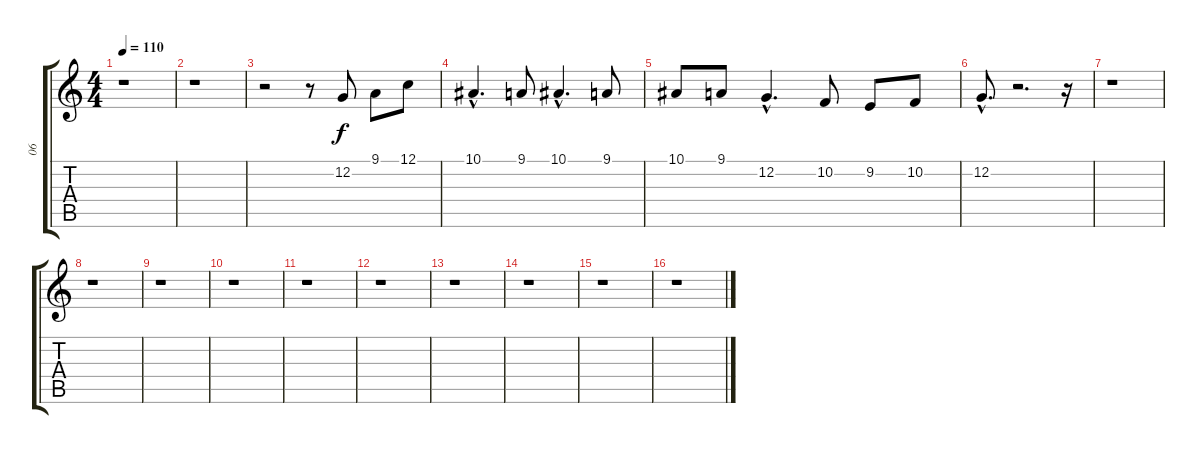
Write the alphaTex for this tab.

\track ("06" "06") {instrument frenchhorn}
\staff {score tabs}
\tuning (C4 G3 Eb3 Bb2 F2 C2) {hide}
\ts (4 4)
\tempo 110
\clef g2
\ks c
r.1{dy f} |
r.1 |
r.2 r.8 12.2.8 9.1.8 12.1.8 |
10.1{hac}.4{d} 9.1.8 10.1{hac}.4{d} 9.1.8 |
10.1.8 9.1.8 12.2{hac}.4{d} 10.2.8 9.2.8 10.2.8 |
12.2{hac}.8{d} r.2{d} r.16 |
r.1 |
r.1 |
r.1 |
r.1 |
r.1 |
r.1 |
r.1 |
r.1 |
r.1 |
r.1
